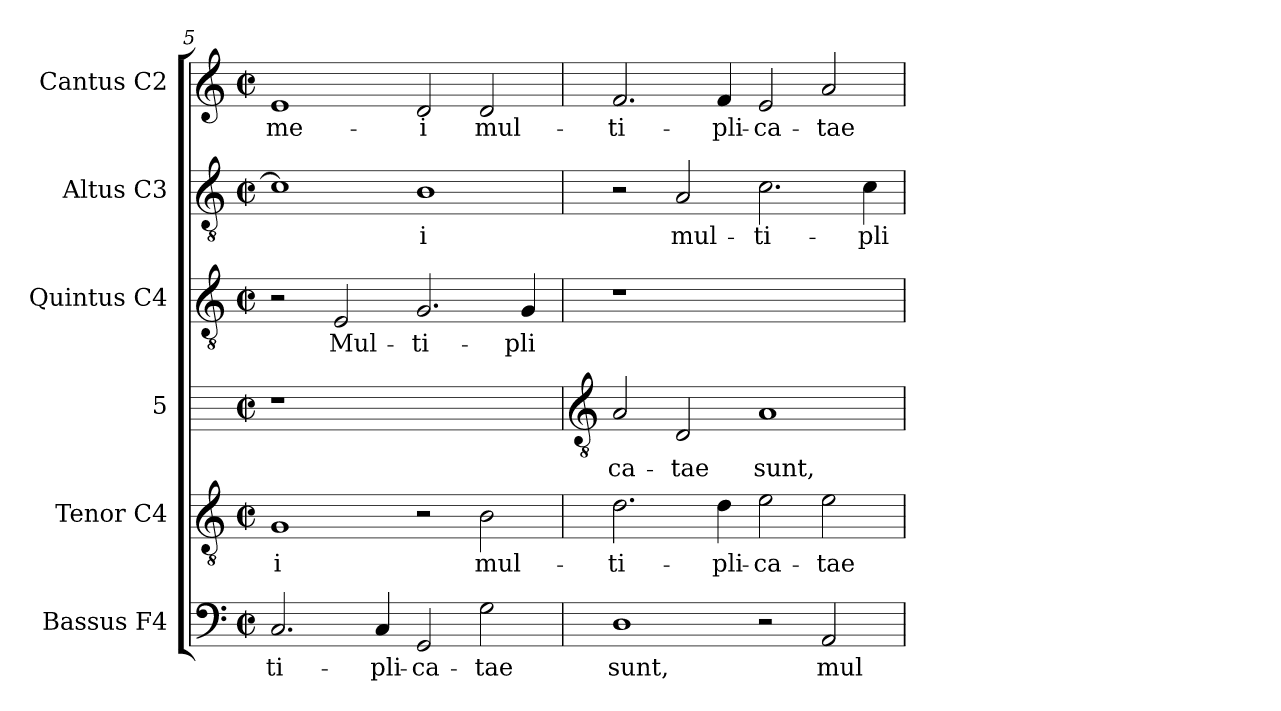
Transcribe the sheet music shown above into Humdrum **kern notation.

**kern	**text	**kern	**text	**kern	**text	**kern	**text	**kern	**text	**kern	**text
*part6	*part6	*part5	*part5	*part4	*part4	*part3	*part3	*part2	*part2	*part1	*part1
*staff6	*staff6	*staff5	*staff5	*staff4	*staff4	*staff3	*staff3	*staff2	*staff2	*staff1	*staff1
*I"Bassus  F4	*	*I"Tenor  C4	*	*I"5	*	*I"Quintus  C4	*	*I"Altus  C3	*	*I"Cantus  C2	*
*I'B	*	*I'T	*	*	*	*	*	*I'A	*	*I'C	*
*clefF4	*	*clefGv2	*	*	*	*clefGv2	*	*clefGv2	*	*clefG2	*
*k[]	*	*k[]	*	*k[]	*	*k[]	*	*k[]	*	*k[]	*
*C:	*	*C:	*	*C:	*	*C:	*	*C:	*	*C:	*
*M2/2	*	*M2/2	*	*M2/2	*	*M2/2	*	*M2/2	*	*M2/2	*
*met(c|)	*	*met(c|)	*	*met(c|)	*	*met(c|)	*	*met(c|)	*	*met(c|)	*
=5	=5	=5	=5	=5	=5	=5	=5	=5	=5	=5	=5
!	!LO:LY:b:cj	!	!LO:LY:b:cj	!	!	!	!	!	!LO:LY:b:cj	!	!LO:LY:b:cj
2.C/	-ti-	1G	-i	1r	.	2r	.	1c]	--	1e	me-
!	!	!	!	!	!	!	!LO:LY:b:cj	!	!	!	!
.	.	.	.	.	.	2E/	Mul-	.	.	.	.
!	!LO:LY:b:cj	!	!	!	!	!	!	!	!	!	!
4C/	-pli-	.	.	.	.	.	.	.	.	.	.
!	!LO:LY:b:cj	!	!	!	!	!	!LO:LY:b:cj	!	!LO:LY:b:cj	!	!LO:LY:b:cj
2GG/	-ca-	2r	.	1ryy	.	2.G/	-ti-	1B	-i	2d/	-i
!	!LO:LY:b:cj	!	!LO:LY:b:cj	!	!	!	!	!	!	!	!LO:LY:b:cj
2G\	-tae	2B\	mul-	.	.	.	.	.	.	2d/	mul-
!	!	!	!	!	!	!	!LO:LY:b:cj	!	!	!	!
.	.	.	.	.	.	4G/	-pli-	.	.	.	.
!!LO:LB:g=z
=6	=6	=6	=6	=6	=6	=6	=6	=6	=6	=6	=6
*	*	*	*	*clefGv2	*	*	*	*	*	*	*
!	!LO:LY:b:cj	!	!LO:LY:b:cj	!	!LO:LY:b:cj	!	!	!	!	!	!LO:LY:b:cj
1D	sunt,	2.d\	-ti-	2A/	ca-	1r	.	2r	.	2.f/	-ti-
!	!	!	!	!	!LO:LY:b:cj	!	!	!	!LO:LY:b:cj	!	!
.	.	.	.	2D/	-tae	.	.	2A/	mul-	.	.
!	!	!	!LO:LY:b:cj	!	!	!	!	!	!	!	!LO:LY:b:cj
.	.	4d\	-pli-	.	.	.	.	.	.	4f/	-pli-
!	!	!	!LO:LY:b:cj	!	!LO:LY:b:cj	!	!	!	!LO:LY:b:cj	!	!LO:LY:b:cj
2r	.	2e\	-ca-	1A	sunt,	1ryy	.	2.c\	-ti-	2e/	-ca-
!	!LO:LY:b:cj	!	!LO:LY:b:cj	!	!	!	!	!	!	!	!LO:LY:b:cj
2AA/	mul-	2e\	-tae	.	.	.	.	.	.	2a/	-tae
!	!	!	!	!	!	!	!	!	!LO:LY:b:cj	!	!
.	.	.	.	.	.	.	.	4c\	-pli-	.	.
=	=	=	=	=	=	=	=	=	=	=	=
*-	*-	*-	*-	*-	*-	*-	*-	*-	*-	*-	*-
